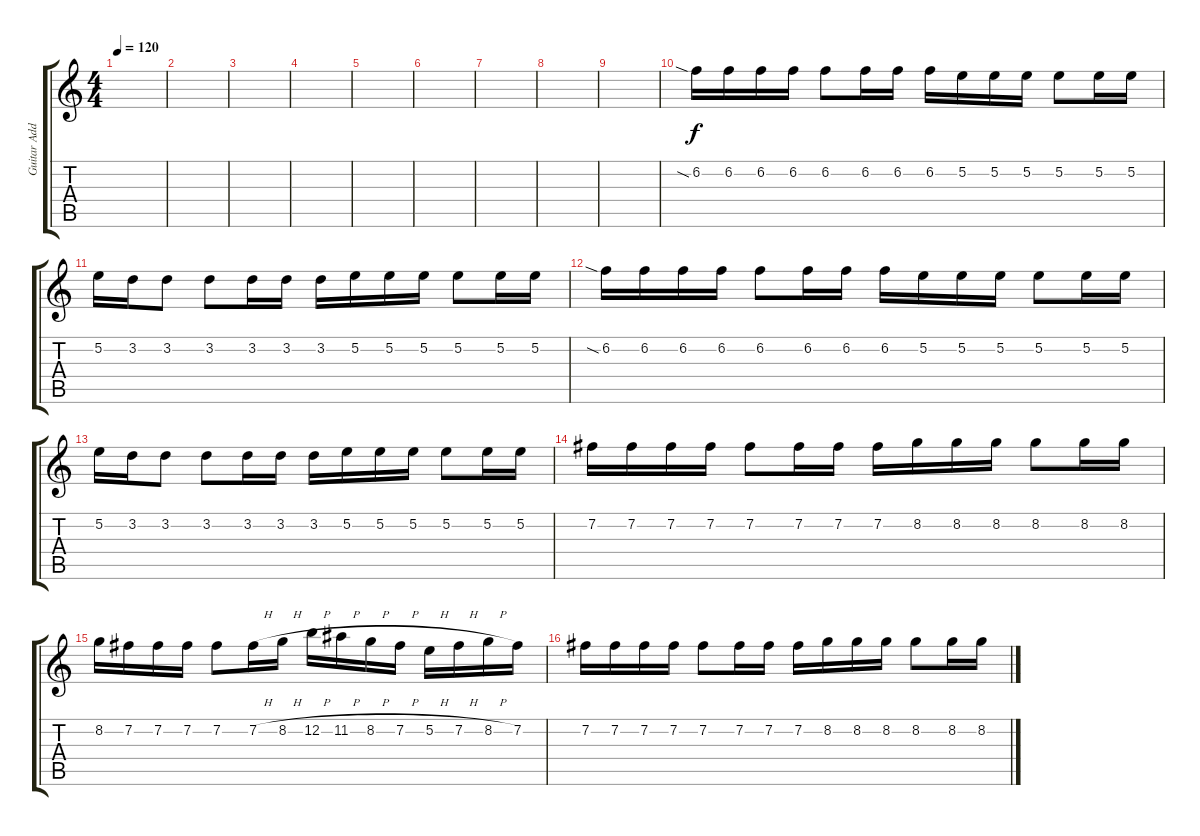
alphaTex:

\track ("Guitar Additional (Kristian Niemainn)" "Guitar Add") {instrument distortionguitar}
\staff {score tabs}
\tuning (E4 B3 G3 D3 A2 E2) {hide}
\ts (4 4)
\tempo 120
\clef g2
\ks c
|
|
|
|
|
|
|
|
|
6.2{sia}.16 6.2.16 6.2.16 6.2.16 6.2.8 6.2.16 6.2.16 6.2.16 5.2.16 5.2.16 5.2.16 5.2.8 5.2.16 5.2.16 |
5.2.16 3.2.16 3.2.8 3.2.8 3.2.16 3.2.16 3.2.16 5.2.16 5.2.16 5.2.16 5.2.8 5.2.16 5.2.16 |
6.2{sia}.16 6.2.16 6.2.16 6.2.16 6.2.8 6.2.16 6.2.16 6.2.16 5.2.16 5.2.16 5.2.16 5.2.8 5.2.16 5.2.16 |
5.2.16 3.2.16 3.2.8 3.2.8 3.2.16 3.2.16 3.2.16 5.2.16 5.2.16 5.2.16 5.2.8 5.2.16 5.2.16 |
7.2.16 7.2.16 7.2.16 7.2.16 7.2.8 7.2.16 7.2.16 7.2.16 8.2.16 8.2.16 8.2.16 8.2.8 8.2.16 8.2.16 |
8.2.16 7.2.16 7.2.16 7.2.16 7.2.8 7.2{h}.16 8.2{h}.16 12.2{h}.16 11.2{h}.16 8.2{h}.16 7.2{h}.16 5.2{h}.16 7.2{h}.16 8.2{h}.16 7.2.16 |
7.2.16 7.2.16 7.2.16 7.2.16 7.2.8 7.2.16 7.2.16 7.2.16 8.2.16 8.2.16 8.2.16 8.2.8 8.2.16 8.2.16
